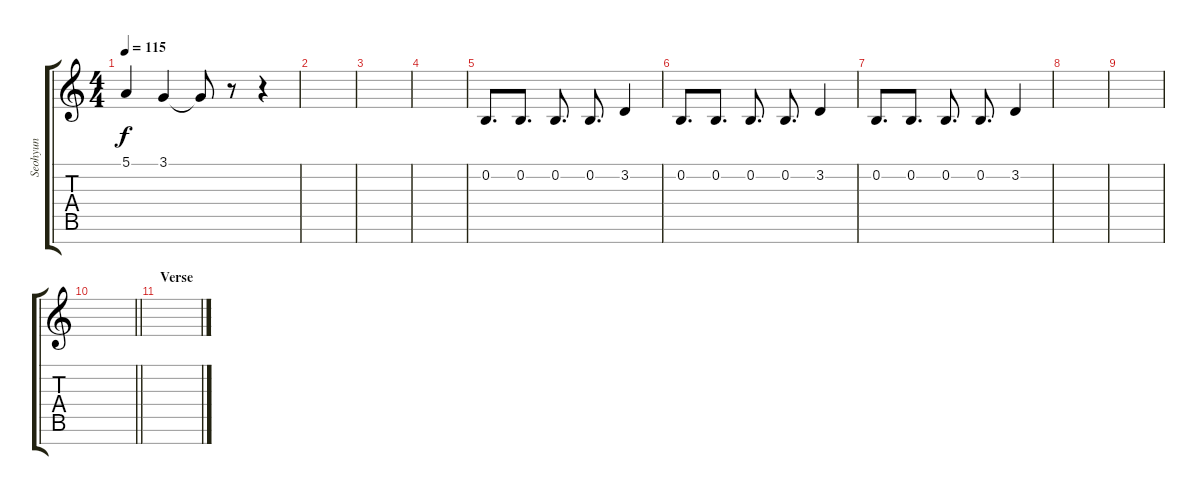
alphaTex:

\track ("Seohyun" "Seohyun") {instrument piccolo}
\staff {score tabs}
\tuning (E4 B3 G3 D3 A2 E2 B1) {hide}
\ts (4 4)
\tempo 115
\clef g2
\ks c
5.1{t}.4{dy f} 3.1.4 3.1{t}.8 r.8 r.4 |
|
|
|
0.2.8{d volume 9} 0.2.8{d} 0.2.8{d} 0.2.8{d} 3.2.4 |
0.2.8{d} 0.2.8{d} 0.2.8{d} 0.2.8{d} 3.2.4 |
0.2.8{d} 0.2.8{d} 0.2.8{d} 0.2.8{d} 3.2.4 |
|
|
\barLineRight lightlight
|
\section ("" "Verse")
